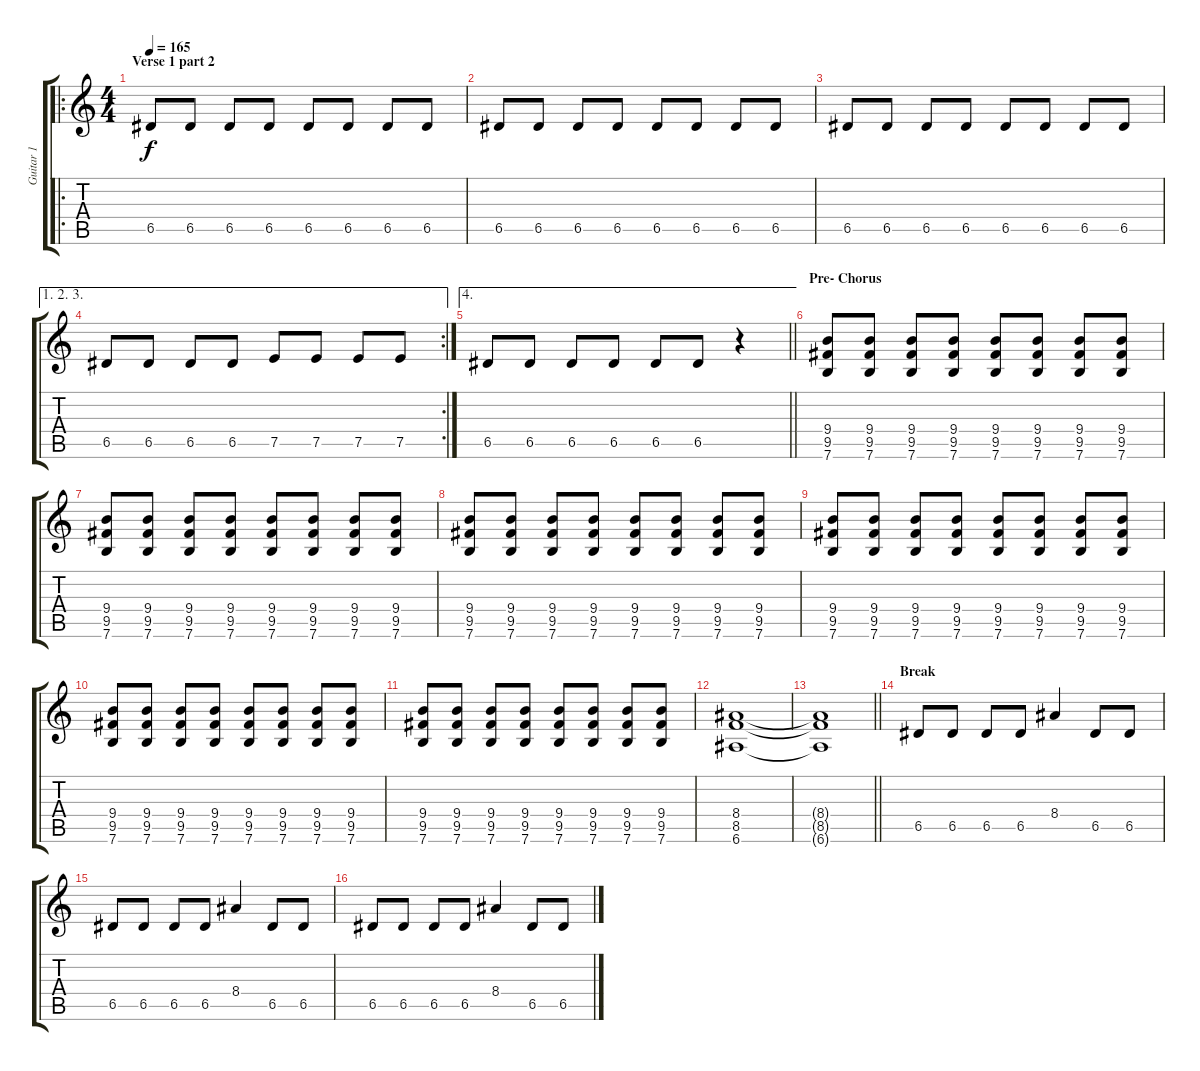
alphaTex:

\track ("Guitar 1" "Guitar 1") {instrument acousticguitarsteel}
\staff {score tabs}
\tuning (E4 B3 G3 D3 A2 E2) {hide}
\ro
\ts (4 4)
\section ("" "Verse 1 part 2")
\tempo 165
\clef g2
\ks c
6.5.8{dy f} 6.5.8 6.5.8 6.5.8 6.5.8 6.5.8 6.5.8 6.5.8 |
6.5.8 6.5.8 6.5.8 6.5.8 6.5.8 6.5.8 6.5.8 6.5.8 |
6.5.8 6.5.8 6.5.8 6.5.8 6.5.8 6.5.8 6.5.8 6.5.8 |
\ae (1 2 3)
\rc 2
6.5.8 6.5.8 6.5.8 6.5.8 7.5.8 7.5.8 7.5.8 7.5.8 |
\ae 4
\barLineRight lightlight
6.5.8 6.5.8 6.5.8 6.5.8 6.5.8 6.5.8 r.4 |
\section ("" "Pre- Chorus")
(9.4 9.5 7.6).8{instrument distortionguitar} (9.4 9.5 7.6).8 (9.4 9.5 7.6).8 (9.4 9.5 7.6).8 (9.4 9.5 7.6).8 (9.4 9.5 7.6).8 (9.4 9.5 7.6).8 (9.4 9.5 7.6).8 |
(9.4 9.5 7.6).8 (9.4 9.5 7.6).8 (9.4 9.5 7.6).8 (9.4 9.5 7.6).8 (9.4 9.5 7.6).8 (9.4 9.5 7.6).8 (9.4 9.5 7.6).8 (9.4 9.5 7.6).8 |
(9.4 9.5 7.6).8 (9.4 9.5 7.6).8 (9.4 9.5 7.6).8 (9.4 9.5 7.6).8 (9.4 9.5 7.6).8 (9.4 9.5 7.6).8 (9.4 9.5 7.6).8 (9.4 9.5 7.6).8 |
(9.4 9.5 7.6).8 (9.4 9.5 7.6).8 (9.4 9.5 7.6).8 (9.4 9.5 7.6).8 (9.4 9.5 7.6).8 (9.4 9.5 7.6).8 (9.4 9.5 7.6).8 (9.4 9.5 7.6).8 |
(9.4 9.5 7.6).8 (9.4 9.5 7.6).8 (9.4 9.5 7.6).8 (9.4 9.5 7.6).8 (9.4 9.5 7.6).8 (9.4 9.5 7.6).8 (9.4 9.5 7.6).8 (9.4 9.5 7.6).8 |
(9.4 9.5 7.6).8 (9.4 9.5 7.6).8 (9.4 9.5 7.6).8 (9.4 9.5 7.6).8 (9.4 9.5 7.6).8 (9.4 9.5 7.6).8 (9.4 9.5 7.6).8 (9.4 9.5 7.6).8 |
(8.4 8.5 6.6).1 |
\barLineRight lightlight
(8.4{t} 8.5{t} 6.6{t}).1 |
\section ("" "Break")
6.5.8 6.5.8 6.5.8 6.5.8 8.4.4 6.5.8 6.5.8 |
6.5.8 6.5.8 6.5.8 6.5.8 8.4.4 6.5.8 6.5.8 |
6.5.8 6.5.8 6.5.8 6.5.8 8.4.4 6.5.8 6.5.8
